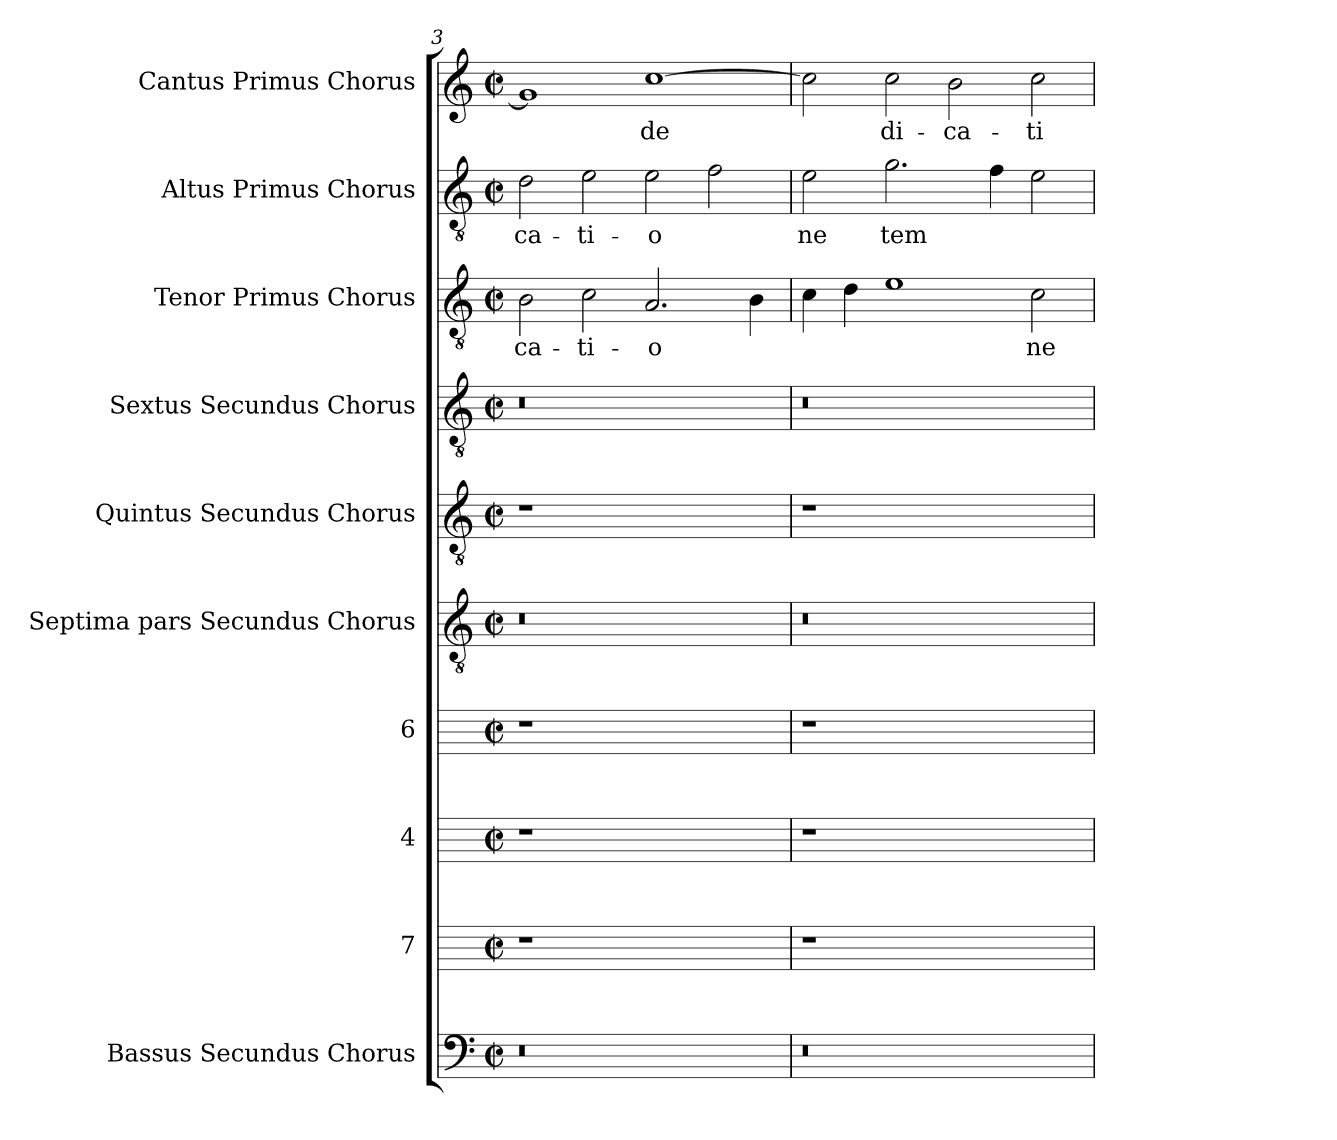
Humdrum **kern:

**kern	**kern	**kern	**kern	**kern	**kern	**kern	**kern	**text	**kern	**text	**kern	**text
*part10	*part9	*part8	*part7	*part6	*part5	*part4	*part3	*part3	*part2	*part2	*part1	*part1
*staff10	*staff9	*staff8	*staff7	*staff6	*staff5	*staff4	*staff3	*staff3	*staff2	*staff2	*staff1	*staff1
*I"Bassus  Secundus Chorus	*I"7	*I"4	*I"6	*I"Septima pars  Secundus Chorus	*I"Quintus  Secundus Chorus	*I"Sextus  Secundus Chorus	*I"Tenor  Primus Chorus	*	*I"Altus  Primus Chorus	*	*I"Cantus  Primus Chorus	*
*I'B	*	*	*	*	*	*	*I'T	*	*I'A	*	*I'C	*
*clefF4	*	*	*	*clefGv2	*clefGv2	*clefGv2	*clefGv2	*	*clefGv2	*	*clefG2	*
*k[]	*k[]	*k[]	*k[]	*k[]	*k[]	*k[]	*k[]	*	*k[]	*	*k[]	*
*C:	*C:	*C:	*C:	*C:	*C:	*C:	*C:	*	*C:	*	*C:	*
*M2/2	*M2/2	*M2/2	*M2/2	*M2/2	*M2/2	*M2/2	*M2/2	*	*M2/2	*	*M2/2	*
*met(c|)	*met(c|)	*met(c|)	*met(c|)	*met(c|)	*met(c|)	*met(c|)	*met(c|)	*	*met(c|)	*	*met(c|)	*
=3	=3	=3	=3	=3	=3	=3	=3	=3	=3	=3	=3	=3
!	!	!	!	!	!	!	!	!LO:LY:b:cj	!	!LO:LY:b:cj	!	!LO:LY:b:cj
0r	1r	1r	1r	0r	1r	0r	2B\	-ca-	2d\	-ca-	1g]	.
!	!	!	!	!	!	!	!	!LO:LY:b:cj	!	!LO:LY:b:cj	!	!
.	.	.	.	.	.	.	2c\	-ti-	2e\	-ti-	.	.
!	!	!	!	!	!	!	!	!LO:LY:b:cj	!	!LO:LY:b:cj	!	!LO:LY:b:cj
.	1ryy	1ryy	1ryy	.	1ryy	.	2.A/	-o-	2e\	-o-	[>1cc	de-
!	!	!	!	!	!	!	!	!	!	!LO:LY:b:cj	!	!
.	.	.	.	.	.	.	.	.	2f\	--	.	.
!	!	!	!	!	!	!	!	!LO:LY:b:cj	!	!	!	!
.	.	.	.	.	.	.	4B\	--	.	.	.	.
=4	=4	=4	=4	=4	=4	=4	=4	=4	=4	=4	=4	=4
!	!	!	!	!	!	!	!	!LO:LY:b:cj	!	!LO:LY:b:cj	!	!LO:LY:b:cj
0r	1r	1r	1r	0r	1r	0r	4c\	--	2e\	-ne	2cc\]	--
!	!	!	!	!	!	!	!	!LO:LY:b:cj	!	!	!	!
.	.	.	.	.	.	.	4d\	--	.	.	.	.
!	!	!	!	!	!	!	!	!LO:LY:b:cj	!	!LO:LY:b:cj	!	!LO:LY:b:cj
.	.	.	.	.	.	.	1e	--	2.g\	tem-	2cc\	-di-
!	!	!	!	!	!	!	!	!	!	!	!	!LO:LY:b:cj
.	1ryy	1ryy	1ryy	.	1ryy	.	.	.	.	.	2b\	-ca-
!	!	!	!	!	!	!	!	!	!	!LO:LY:b:cj	!	!
.	.	.	.	.	.	.	.	.	4f\	--	.	.
!	!	!	!	!	!	!	!	!LO:LY:b:cj	!	!LO:LY:b:cj	!	!LO:LY:b:cj
.	.	.	.	.	.	.	2c\	-ne	2e\	--	2cc\	-ti-
=	=	=	=	=	=	=	=	=	=	=	=	=
*-	*-	*-	*-	*-	*-	*-	*-	*-	*-	*-	*-	*-
